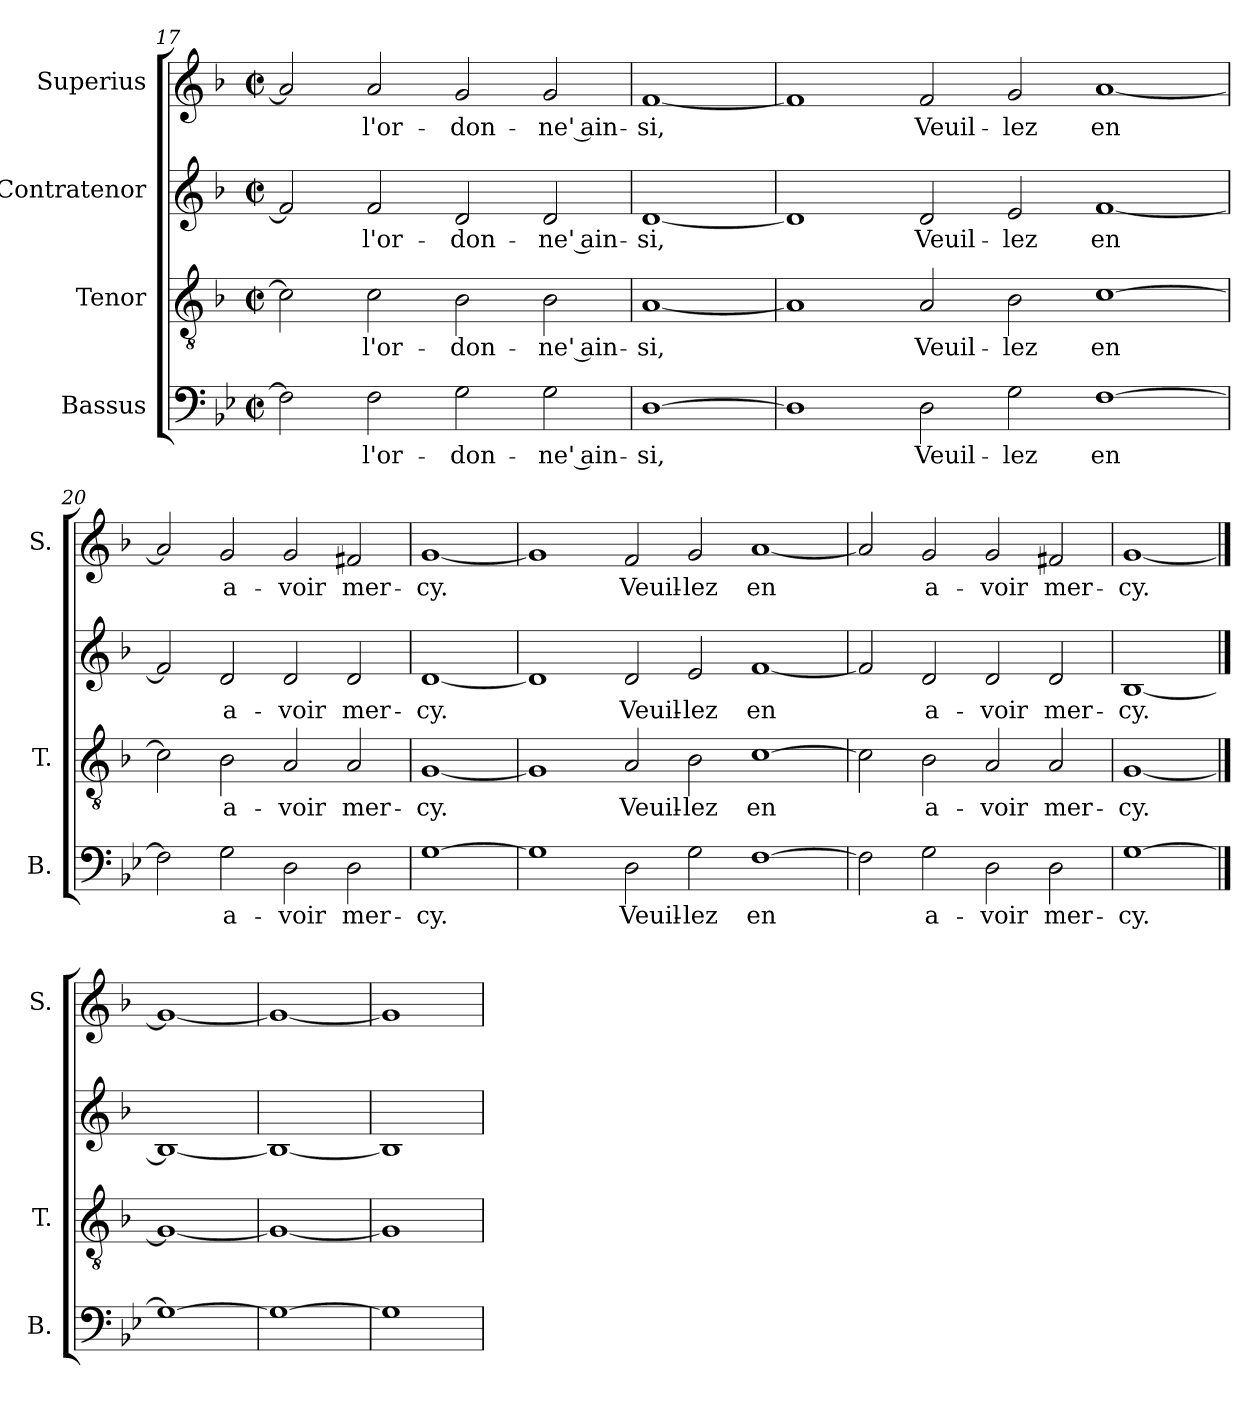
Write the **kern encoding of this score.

**kern	**text	**kern	**text	**kern	**text	**kern	**text
*part4	*part4	*part3	*part3	*part2	*part2	*part1	*part1
*staff4	*staff4	*staff3	*staff3	*staff2	*staff2	*staff1	*staff1
*I"Bassus	*	*I"Tenor	*	*I"Contratenor	*	*I"Superius	*
*I'B.	*	*I'T.	*	*	*	*I'S.	*
*clefF4	*	*clefGv2	*	*clefG2	*	*clefG2	*
*k[b-e-]	*	*k[b-]	*	*k[b-]	*	*k[b-]	*
*B-:	*	*F:	*	*F:	*	*F:	*
*M2/2	*	*M2/2	*	*M2/2	*	*M2/2	*
*met(c|)	*	*met(c|)	*	*met(c|)	*	*met(c|)	*
=17	=17	=17	=17	=17	=17	=17	=17
2F\]	.	2c\]	.	2f/]	.	2a/]	.
2F\	l'or-	2c\	l'or-	2f/	l'or-	2a/	l'or-
2G\	-don-	2B-\	-don-	2d/	-don-	2g/	-don-
2G\	-ne' ain-	2B-\	-ne' ain-	2d/	-ne' ain-	2g/	-ne' ain-
=18	=18	=18	=18	=18	=18	=18	=18
[1D\	-si,	[1A/	-si,	[1d/	-si,	[1f/	-si,
!!LO:PB:g=z
=19	=19	=19	=19	=19	=19	=19	=19
1D\]	.	1A/]	.	1d/]	.	1f/]	.
2D\	Veuil-	2A/	Veuil-	2d/	Veuil-	2f/	Veuil-
2G\	-lez	2B-\	-lez	2e/	-lez	2g/	-lez
[1F\	en	[1c\	en	[1f/	en	[1a/	en
=20	=20	=20	=20	=20	=20	=20	=20
2F\]	.	2c\]	.	2f/]	.	2a/]	.
2G\	a-	2B-\	a-	2d/	a-	2g/	a-
2D\	-voir	2A/	-voir	2d/	-voir	2g/	-voir
2D\	mer-	2A/	mer-	2d/	mer-	2f#X/	mer-
=21	=21	=21	=21	=21	=21	=21	=21
[1G\	-cy.	[1G/	-cy.	[1d/	-cy.	[1g/	-cy.
=22	=22	=22	=22	=22	=22	=22	=22
1G\]	.	1G/]	.	1d/]	.	1g/]	.
2D\	Veuil-	2A/	Veuil-	2d/	Veuil-	2f/	Veuil-
2G\	-lez	2B-\	-lez	2e/	-lez	2g/	-lez
[1F\	en	[1c\	en	[1f/	en	[1a/	en
=23	=23	=23	=23	=23	=23	=23	=23
2F\]	.	2c\]	.	2f/]	.	2a/]	.
2G\	a-	2B-\	a-	2d/	a-	2g/	a-
2D\	-voir	2A/	-voir	2d/	-voir	2g/	-voir
2D\	mer-	2A/	mer-	2d/	mer-	2f#X/	mer-
=24	=24	=24	=24	=24	=24	=24	=24
[1G\	-cy.	[1G/	-cy.	[1B-/	-cy.	[1g/	-cy.
==25	==25	==25	==25	==25	==25	==25	==25
1G\_	.	1G/_	.	1B-/_	.	1g/_	.
=26	=26	=26	=26	=26	=26	=26	=26
1G\_	.	1G/_	.	1B-/_	.	1g/_	.
=27	=27	=27	=27	=27	=27	=27	=27
1G\]	.	1G/]	.	1B-/]	.	1g/]	.
=	=	=	=	=	=	=	=
*-	*-	*-	*-	*-	*-	*-	*-
